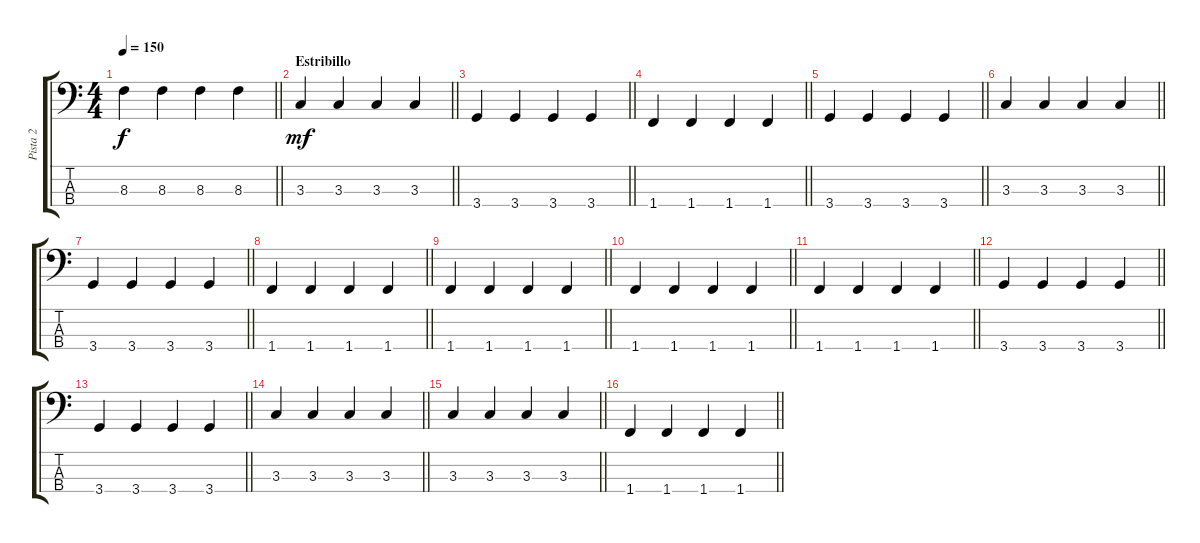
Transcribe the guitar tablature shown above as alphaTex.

\track ("Pista 2" "Pista 2") {instrument electricbassfinger}
\staff {score tabs}
\tuning (G2 D2 A1 E1) {hide}
\ts (4 4)
\tempo 150
\clef f4
\barLineRight lightlight
\ks c
8.3.4{dy f} 8.3.4 8.3.4 8.3.4 |
\section ("" "Estribillo")
\barLineRight lightlight
3.3.4{dy mf} 3.3.4 3.3.4 3.3.4 |
\barLineRight lightlight
3.4.4 3.4.4 3.4.4 3.4.4 |
\barLineRight lightlight
1.4.4 1.4.4 1.4.4 1.4.4 |
\barLineRight lightlight
3.4.4 3.4.4 3.4.4 3.4.4 |
\barLineRight lightlight
3.3.4 3.3.4 3.3.4 3.3.4 |
\barLineRight lightlight
3.4.4 3.4.4 3.4.4 3.4.4 |
\barLineRight lightlight
1.4.4 1.4.4 1.4.4 1.4.4 |
\barLineRight lightlight
1.4.4 1.4.4 1.4.4 1.4.4 |
\barLineRight lightlight
1.4.4 1.4.4 1.4.4 1.4.4 |
\barLineRight lightlight
1.4.4 1.4.4 1.4.4 1.4.4 |
\barLineRight lightlight
3.4.4 3.4.4 3.4.4 3.4.4 |
\barLineRight lightlight
3.4.4 3.4.4 3.4.4 3.4.4 |
\barLineRight lightlight
3.3.4 3.3.4 3.3.4 3.3.4 |
\barLineRight lightlight
3.3.4 3.3.4 3.3.4 3.3.4 |
\barLineRight lightlight
1.4.4 1.4.4 1.4.4 1.4.4
